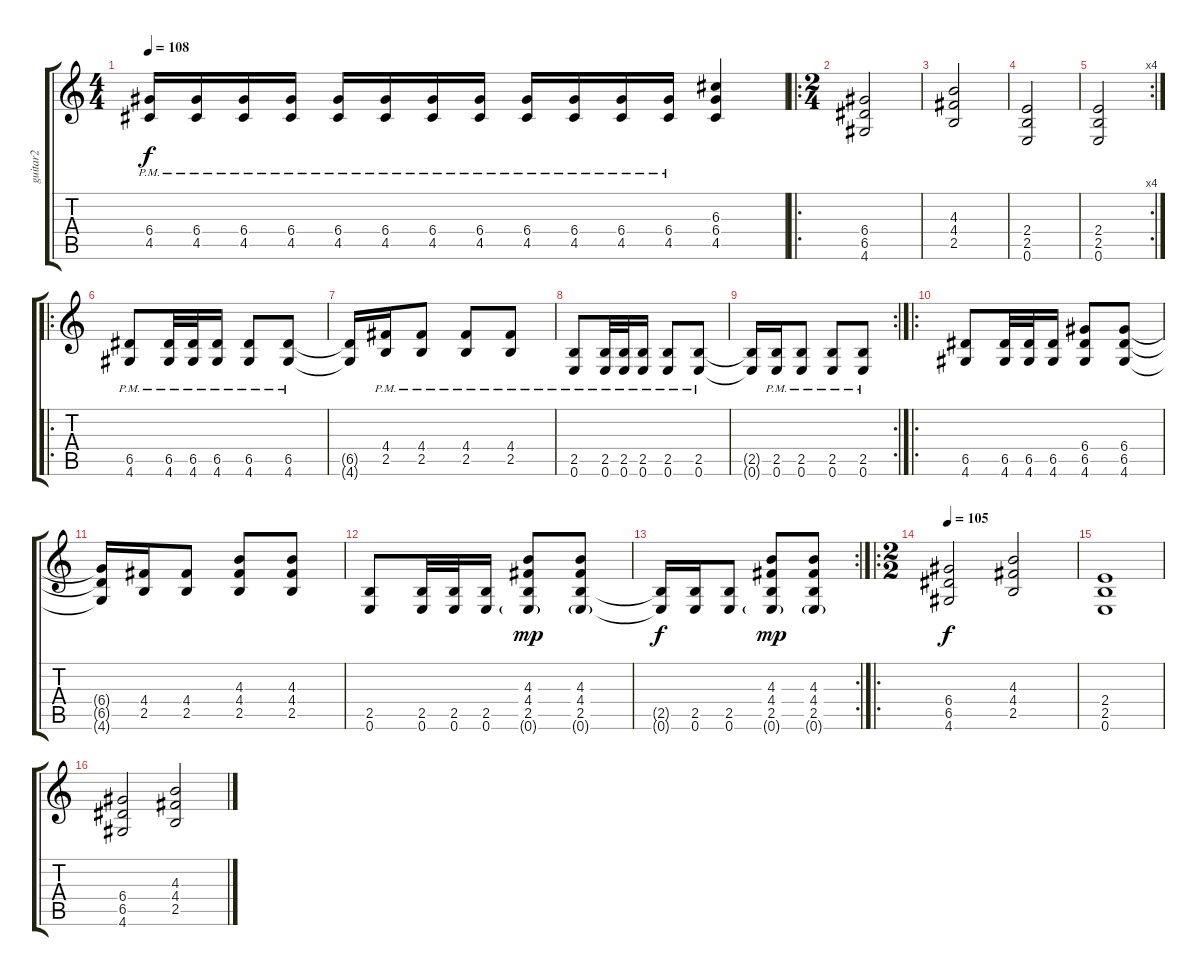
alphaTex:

\track ("guitar2" "guitar2") {instrument distortionguitar}
\staff {score tabs}
\tuning (E4 B3 G3 D3 A2 E2) {hide}
\ts (4 4)
\tempo 108
\clef g2
\ks c
(6.4{pm} 4.5{pm}).16{dy f} (6.4{pm} 4.5{pm}).16 (6.4{pm} 4.5{pm}).16 (6.4{pm} 4.5{pm}).16 (6.4{pm} 4.5{pm}).16 (6.4{pm} 4.5{pm}).16 (6.4{pm} 4.5{pm}).16 (6.4{pm} 4.5{pm}).16 (6.4{pm} 4.5{pm}).16 (6.4{pm} 4.5{pm}).16 (6.4{pm} 4.5{pm}).16 (6.4{pm} 4.5{pm}).16 (6.3 6.4 4.5).4 |
\ro
\ts (2 4)
(6.4 6.5 4.6).2 |
(4.3 4.4 2.5).2 |
(2.4 2.5 0.6).2 |
\rc 4
(2.4 2.5 0.6).2 |
\ro
(6.5{pm} 4.6{pm}).8 (6.5{pm} 4.6{pm}).32 (6.5{pm} 4.6{pm}).32 (6.5{pm} 4.6{pm}).16 (6.5{pm} 4.6{pm}).8 (6.5{pm} 4.6{pm}).8 |
(6.5{t} 4.6{t}).16 (4.4{pm} 2.5{pm}).16 (4.4{pm} 2.5{pm}).8 (4.4{pm} 2.5{pm}).8 (4.4{pm} 2.5{pm}).8 |
(2.5{pm} 0.6).8 (2.5{pm} 0.6{pm}).32 (2.5{pm} 0.6{pm}).32 (2.5{pm} 0.6{pm}).16 (2.5{pm} 0.6{pm}).8 (2.5{pm} 0.6{pm}).8 |
\rc 2
(2.5{t} 0.6{t}).16 (2.5{pm} 0.6{pm}).16 (2.5{pm} 0.6{pm}).8 (2.5{pm} 0.6{pm}).8 (2.5{pm} 0.6{pm}).8 |
\ro
(6.5 4.6).8 (6.5 4.6).32 (6.5 4.6).32 (6.5 4.6).16 (6.4 6.5 4.6).8 (6.4 6.5 4.6).8 |
(6.4{t} 6.5{t} 4.6{t}).16 (4.4 2.5).16 (4.4 2.5).8 (4.3 4.4 2.5).8 (4.3 4.4 2.5).8 |
(2.5 0.6).8 (2.5 0.6).32 (2.5 0.6).32 (2.5 0.6).16 (4.3 4.4 2.5 0.6{g}).8{dy mp} (4.3 4.4 2.5 0.6{g}).8 |
\rc 2
(2.5{t} 0.6{t}).16{dy f} (2.5 0.6).16 (2.5 0.6).8 (4.3 4.4 2.5 0.6{g}).8{dy mp} (4.3 4.4 2.5 0.6{g}).8 |
\ro
\ts (2 2)
\tempo 105
(6.4 6.5 4.6).2{dy f} (4.3 4.4 2.5).2 |
(2.4 2.5 0.6).1 |
(6.4 6.5 4.6).2 (4.3 4.4 2.5).2
